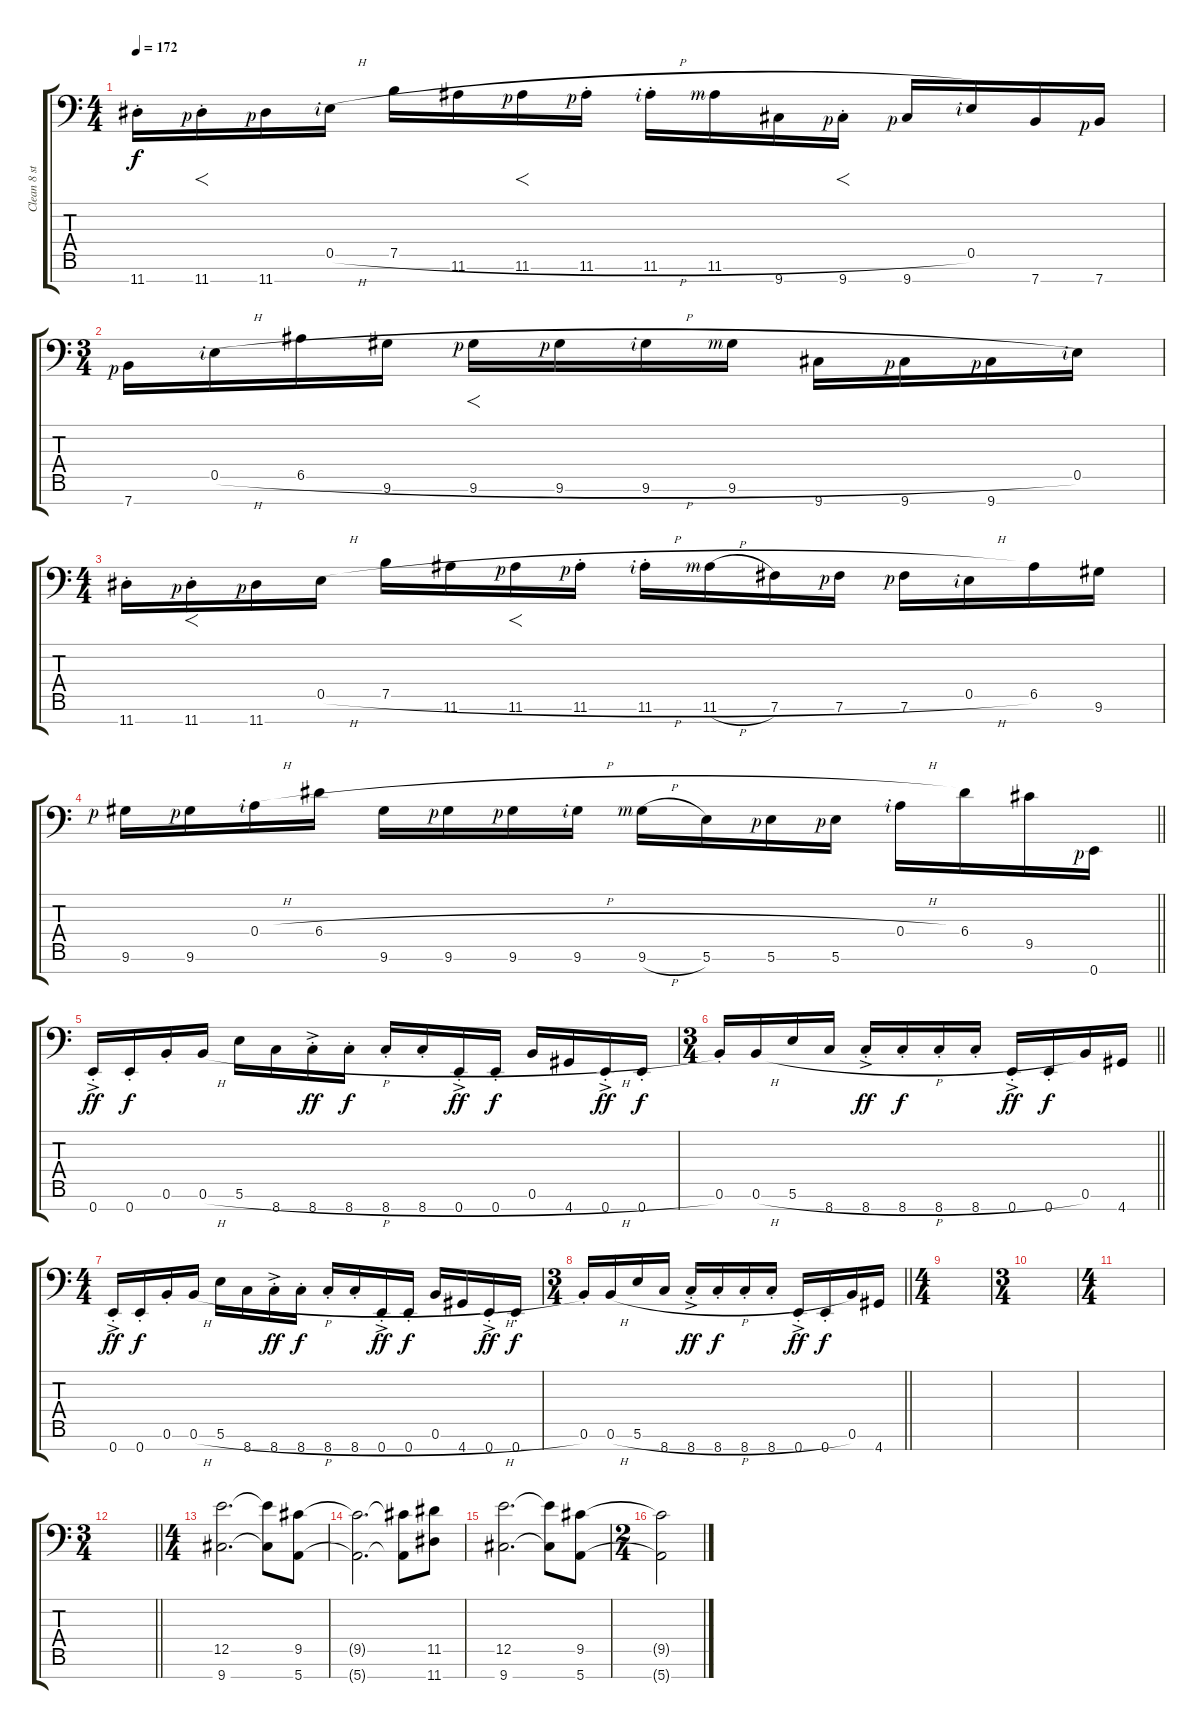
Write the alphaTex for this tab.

\track ("Clean 8 string" "Clean 8 st") {instrument acousticguitarsteel}
\staff {score tabs}
\tuning (B3 G3 D3 A2 E2 B1 E1) {hide}
\ts (4 4)
\tempo 172
\clef f4
\ks c
11.7{st}.16{dy f} 11.7{st rf 1}.16{f} 11.7{rf 1}.16 0.5{h rf 2}.16 7.5{h}.16 11.6.16 11.6{rf 1}.16{f} 11.6{st rf 1}.16 11.6{st rf 2}.16 11.6{rf 3}.16 9.7.16 9.7{st rf 1}.16{f} 9.7{rf 1}.16 0.5{rf 2}.16 7.7.16 7.7{rf 1}.16 |
\ts (3 4)
7.7{rf 1}.16 0.5{h rf 2}.16 6.5{h}.16 9.6.16 9.6{rf 1}.16{f} 9.6{rf 1}.16 9.6{rf 2}.16 9.6{rf 3}.16 9.7.16 9.7{rf 1}.16 9.7{rf 1}.16 0.5{rf 2}.16 |
\ts (4 4)
11.7{st}.16 11.7{st rf 1}.16{f} 11.7{rf 1}.16 0.5{h}.16 7.5{h}.16 11.6.16 11.6{rf 1}.16{f} 11.6{st rf 1}.16 11.6{st rf 2}.16 11.6{h rf 3}.16 7.6.16 7.6{rf 1}.16 7.6{rf 1}.16 0.5{h rf 2}.16 6.5.16 9.6.16 |
\barLineRight lightlight
9.6{rf 1}.16 9.6{rf 1}.16 0.4{h rf 2}.16 6.4{h}.16 9.6.16 9.6{rf 1}.16 9.6{rf 1}.16 9.6{rf 2}.16 9.6{h rf 3}.16 5.6.16 5.6{rf 1}.16 5.6{rf 1}.16 0.4{h rf 2}.16 6.4.16 9.5.16 0.7{rf 1}.16 |
0.7{ac st}.16{dy ff} 0.7{st}.16{dy f} 0.6{st}.16 0.6{h}.16 5.6{h}.16 8.7.16 8.7{ac st}.16{dy ff} 8.7{st}.16{dy f} 8.7{st}.16 8.7{st}.16 0.7{ac st}.16{dy ff} 0.7{st}.16{dy f} 0.6{h}.16 4.7.16 0.7{ac st}.16{dy ff} 0.7{st}.16{dy f} |
\ts (3 4)
\barLineRight lightlight
0.6{st}.16 0.6{h}.16 5.6{h}.16 8.7.16 8.7{ac st}.16{dy ff} 8.7{st}.16{dy f} 8.7{st}.16 8.7{st}.16 0.7{ac st}.16{dy ff} 0.7{st}.16{dy f} 0.6.16 4.7.16 |
\ts (4 4)
0.7{ac st}.16{dy ff} 0.7{st}.16{dy f} 0.6{st}.16 0.6{h}.16 5.6{h}.16 8.7.16 8.7{ac st}.16{dy ff} 8.7{st}.16{dy f} 8.7{st}.16 8.7{st}.16 0.7{ac st}.16{dy ff} 0.7{st}.16{dy f} 0.6{h}.16 4.7.16 0.7{ac st}.16{dy ff} 0.7{st}.16{dy f} |
\ts (3 4)
\barLineRight lightlight
0.6{st}.16 0.6{h}.16 5.6{h}.16 8.7.16 8.7{ac st}.16{dy ff} 8.7{st}.16{dy f} 8.7{st}.16 8.7{st}.16 0.7{ac st}.16{dy ff} 0.7{st}.16{dy f} 0.6.16 4.7.16 |
\ts (4 4)
|
\ts (3 4)
|
\ts (4 4)
|
\ts (3 4)
\barLineRight lightlight
|
\ts (4 4)
(12.5 9.7).2{d} (12.5{t} 9.7{t}).8 (9.5 5.7).8 |
(9.5{t} 5.7{t}).2{d} (9.5{t} 5.7{t}).8 (11.5 11.7).8 |
(12.5 9.7).2{d} (12.5{t} 9.7{t}).8 (9.5 5.7).8 |
\ts (2 4)
(9.5{t} 5.7{t}).2
